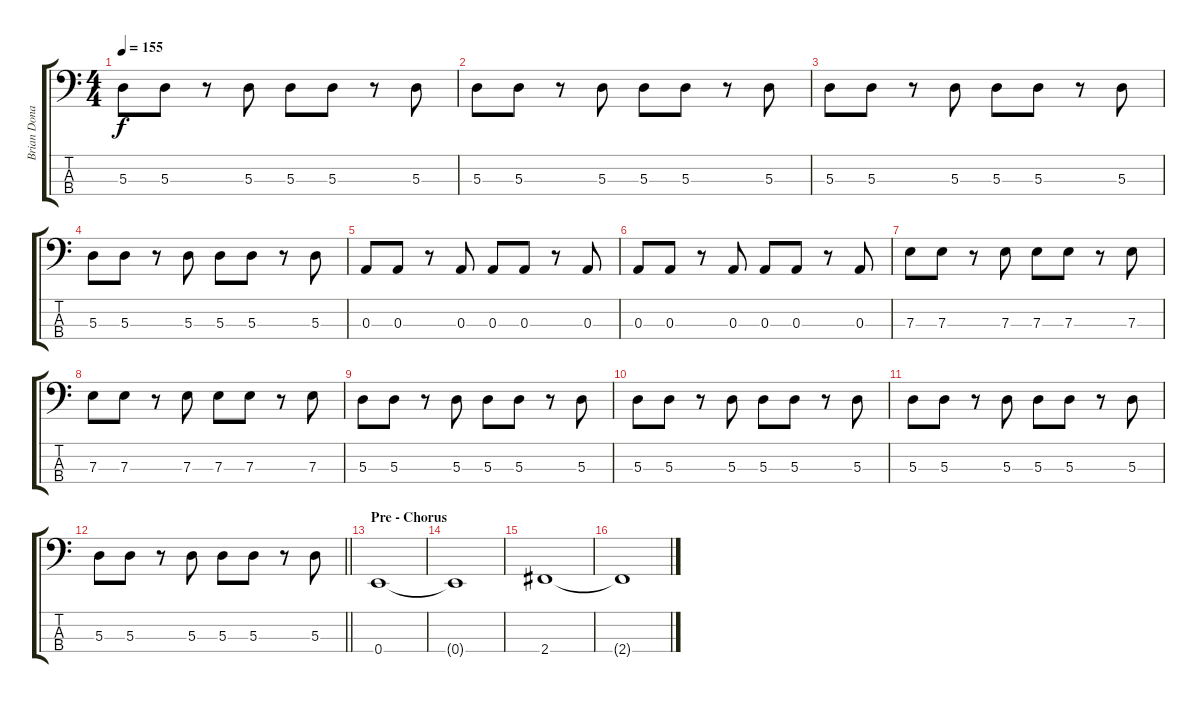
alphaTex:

\track ("Brian Donahue (Bass)" "Brian Dona") {instrument electricbassfinger}
\staff {score tabs}
\tuning (G2 D2 A1 E1) {hide}
\ts (4 4)
\tempo 155
\clef f4
\ks c
5.3.8{dy f} 5.3.8 r.8 5.3.8 5.3.8 5.3.8 r.8 5.3.8 |
5.3.8 5.3.8 r.8 5.3.8 5.3.8 5.3.8 r.8 5.3.8 |
5.3.8 5.3.8 r.8 5.3.8 5.3.8 5.3.8 r.8 5.3.8 |
5.3.8 5.3.8 r.8 5.3.8 5.3.8 5.3.8 r.8 5.3.8 |
0.3.8 0.3.8 r.8 0.3.8 0.3.8 0.3.8 r.8 0.3.8 |
0.3.8 0.3.8 r.8 0.3.8 0.3.8 0.3.8 r.8 0.3.8 |
7.3.8 7.3.8 r.8 7.3.8 7.3.8 7.3.8 r.8 7.3.8 |
7.3.8 7.3.8 r.8 7.3.8 7.3.8 7.3.8 r.8 7.3.8 |
5.3.8 5.3.8 r.8 5.3.8 5.3.8 5.3.8 r.8 5.3.8 |
5.3.8 5.3.8 r.8 5.3.8 5.3.8 5.3.8 r.8 5.3.8 |
5.3.8 5.3.8 r.8 5.3.8 5.3.8 5.3.8 r.8 5.3.8 |
\barLineRight lightlight
5.3.8 5.3.8 r.8 5.3.8 5.3.8 5.3.8 r.8 5.3.8 |
\section ("" "Pre - Chorus")
0.4.1 |
0.4{t}.1 |
2.4.1 |
2.4{t}.1
